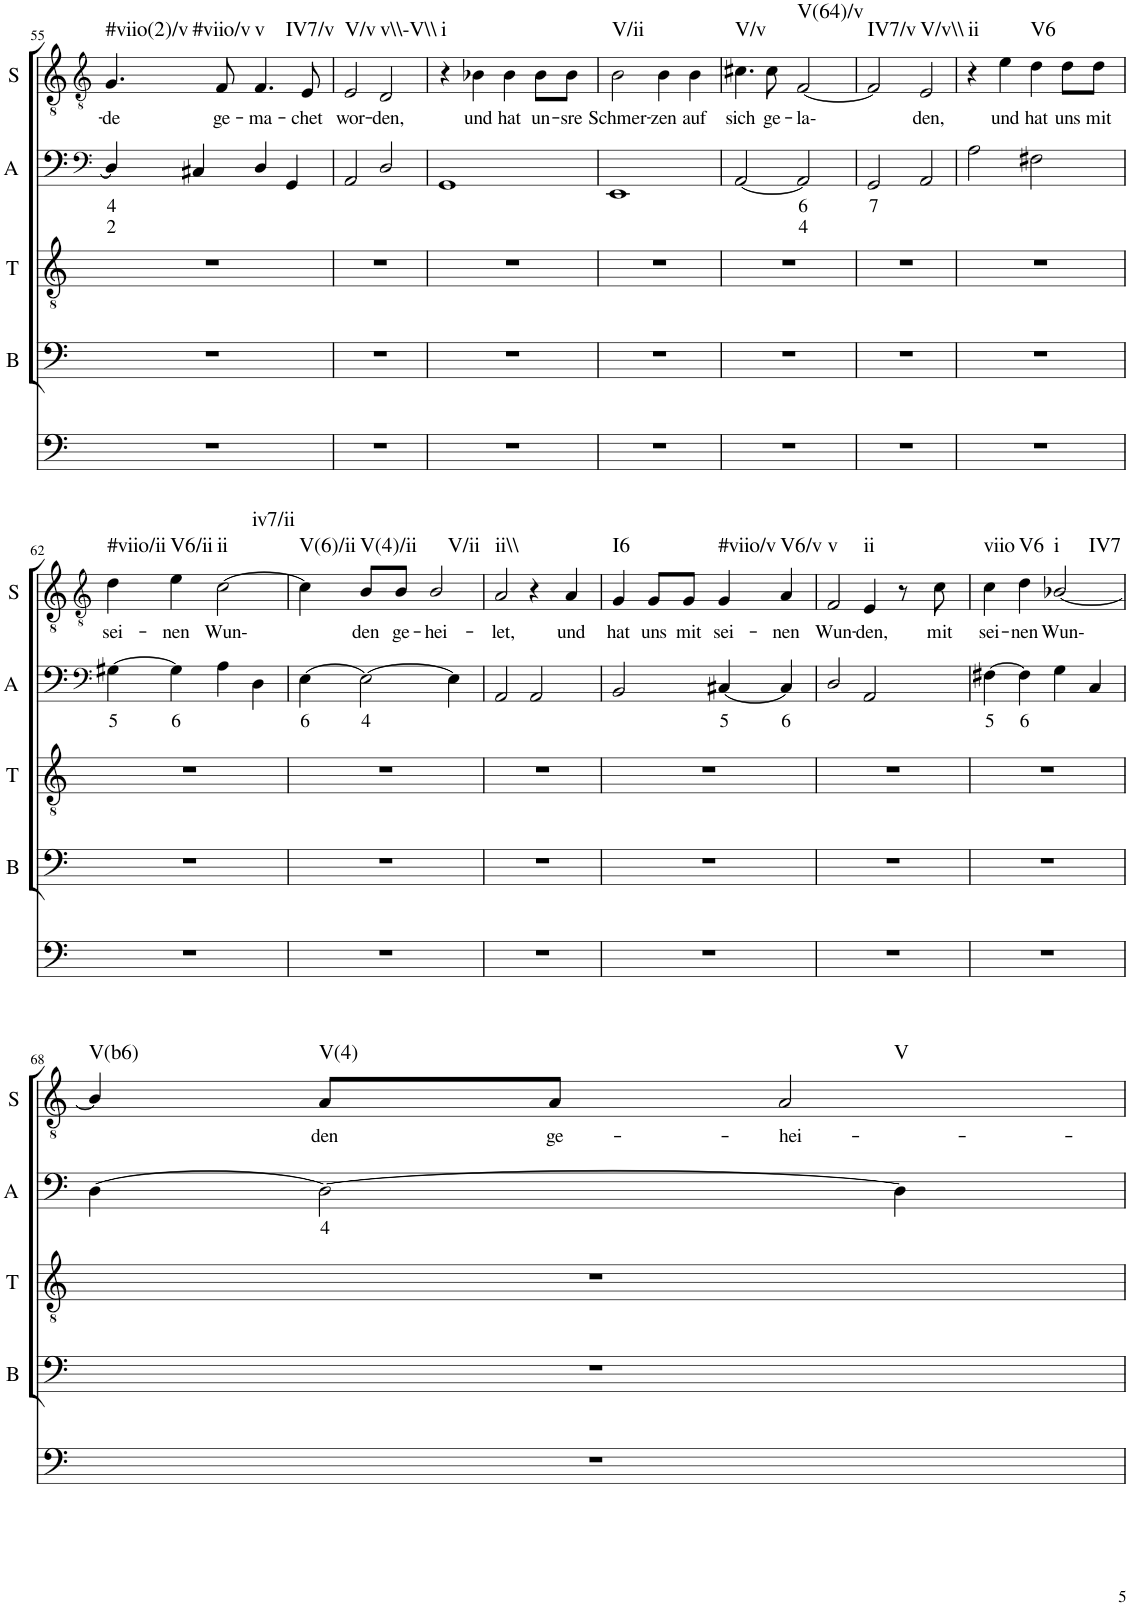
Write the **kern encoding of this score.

**kern	**kern	**kern	**kern	**text	**text	**kern	**text	**harte
*part5	*part4	*part3	*part2	*part2	*part2	*part1	*part1	*part1
*staff5	*staff4	*staff3	*staff2	*staff2	*staff2	*staff1	*staff1	*
*I"Continuo	*I"Bass	*I"Tenor	*I"Alto	*	*	*I"Soprano	*	*
*	*I'B	*I'T	*I'A	*	*	*I'S	*	*
!!LO:PB:g=z
*clefF4	*clefF4	*clefGv2	*clefF4	*	*	*clefGv2	*	*
*k[]	*k[]	*k[]	*k[]	*	*	*k[]	*	*
*	*	*M4/4	*M4/4	*	*	*M4/4	*	*
=55	=55	=55	=55	=55	=55	=55	=55	=55
!	!	!	!	!LO:LY:b	!LO:LY:b	!	!LO:LY:b	!LO:H:n=1:kt=#viio(2)/v
!	!	!	!	!	!	!	!	!LO:H:n=2:kt=#viio/v
1r	1r	1r	4D/]	4	2	4.G/	de	N N
.	.	.	4C#X/	.	.	.	.	.
!	!	!	!	!	!	!	!LO:LY:b	!
.	.	.	.	.	.	8F/	ge-	.
!	!	!	!	!	!	!	!LO:LY:b	!LO:H:n=1:kt=v
!	!	!	!	!	!	!	!	!LO:H:n=2:kt=IV7/v
.	.	.	4D/	.	.	4.F/	ma-	N N
.	.	.	4GG/	.	.	.	.	.
!	!	!	!	!	!	!	!LO:LY:b	!
.	.	.	.	.	.	8E/	chet	.
=56	=56	=56	=56	=56	=56	=56	=56	=56
!	!	!	!	!	!	!	!LO:LY:b	!LO:H:kt=V/v
1r	1r	1r	2AA/	.	.	2E/	wor-	N
!	!	!	!	!	!	!	!LO:LY:b	!LO:H:kt=v\\-V\\
.	.	.	2D/	.	.	2D/	den,	N
=57	=57	=57	=57	=57	=57	=57	=57	=57
!	!	!	!	!	!	!	!	!LO:H:kt=i
1r	1r	1r	1GG	.	.	4r	.	N
!	!	!	!	!	!	!	!LO:LY:b	!
.	.	.	.	.	.	4B-X\	und	.
!	!	!	!	!	!	!	!LO:LY:b	!
.	.	.	.	.	.	4B-\	hat	.
!	!	!	!	!	!	!	!LO:LY:b	!
.	.	.	.	.	.	8B-\L	un-	.
!	!	!	!	!	!	!	!LO:LY:b	!
.	.	.	.	.	.	8B-\J	sre	.
=58	=58	=58	=58	=58	=58	=58	=58	=58
!	!	!	!	!	!	!	!LO:LY:b	!LO:H:kt=V/ii
1r	1r	1r	1EE	.	.	2B\	Schmer-	N
!	!	!	!	!	!	!	!LO:LY:b	!
.	.	.	.	.	.	4B\	zen	.
!	!	!	!	!	!	!	!LO:LY:b	!
.	.	.	.	.	.	4B\	auf	.
=59	=59	=59	=59	=59	=59	=59	=59	=59
!	!	!	!	!	!	!	!LO:LY:b	!LO:H:kt=V/v
1r	1r	1r	[2AA/	.	.	4.c#X\	sich	N
!	!	!	!	!	!	!	!LO:LY:b	!
.	.	.	.	.	.	8c#\	ge-	.
!	!	!	!	!LO:LY:b	!LO:LY:b	!	!LO:LY:b	!LO:H:kt=V(64)/v
.	.	.	2AA/]	6	4	[2F/	la-	N
=60	=60	=60	=60	=60	=60	=60	=60	=60
!	!	!	!	!LO:LY:b	!	!	!	!LO:H:kt=IV7/v
1r	1r	1r	2GG/	7	.	2F/]	.	N
!	!	!	!	!	!	!	!LO:LY:b	!LO:H:kt=V/v\\
.	.	.	2AA/	.	.	2E/	den,	N
=61	=61	=61	=61	=61	=61	=61	=61	=61
!	!	!	!	!	!	!	!	!LO:H:kt=ii
1r	1r	1r	2A\	.	.	4r	.	N
!	!	!	!	!	!	!	!LO:LY:b	!
.	.	.	.	.	.	4e\	und	.
!	!	!	!	!	!	!	!LO:LY:b	!LO:H:kt=V6
.	.	.	2F#X\	.	.	4d\	hat	N
!	!	!	!	!	!	!	!LO:LY:b	!
.	.	.	.	.	.	8d\L	uns	.
!	!	!	!	!	!	!	!LO:LY:b	!
.	.	.	.	.	.	8d\J	mit	.
!!LO:LB:g=z
=62	=62	=62	=62	=62	=62	=62	=62	=62
*	*	*	*clefF4	*	*	*clefGv2	*	*
!	!	!	!	!LO:LY:b	!	!	!LO:LY:b	!LO:H:kt=#viio/ii
1r	1r	1r	[4G#X\	5	.	4d\	sei-	N
!	!	!	!	!LO:LY:b	!	!	!LO:LY:b	!LO:H:kt=V6/ii
.	.	.	4G#\]	6	.	4e\	nen	N
!	!	!	!	!	!	!	!LO:LY:b	!LO:H:n=1:kt=ii
!	!	!	!	!	!	!	!	!LO:H:n=2:kt=iv7/ii
.	.	.	4A\	.	.	[2c\	Wun-	N N
.	.	.	4D\	.	.	.	.	.
=63	=63	=63	=63	=63	=63	=63	=63	=63
!	!	!	!	!LO:LY:b	!	!	!	!LO:H:kt=V(6)/ii
1r	1r	1r	[4E\	6	.	4c\]	.	N
!	!	!	!	!LO:LY:b	!	!	!LO:LY:b	!LO:H:kt=V(4)/ii
.	.	.	2E\_	4	.	8B/L	den	N
!	!	!	!	!	!	!	!LO:LY:b	!
.	.	.	.	.	.	8B/J	ge-	.
!	!	!	!	!	!	!	!LO:LY:b	!LO:H:kt=V/ii
.	.	.	.	.	.	2B/	hei-	N
.	.	.	4E\]	.	.	.	.	.
=64	=64	=64	=64	=64	=64	=64	=64	=64
!	!	!	!	!	!	!	!LO:LY:b	!LO:H:kt=ii\\
1r	1r	1r	2AA/	.	.	2A/	let,	N
.	.	.	2AA/	.	.	4r	.	.
!	!	!	!	!	!	!	!LO:LY:b	!
.	.	.	.	.	.	4A/	und	.
=65	=65	=65	=65	=65	=65	=65	=65	=65
!	!	!	!	!	!	!	!LO:LY:b	!LO:H:kt=I6
1r	1r	1r	2BB/	.	.	4G/	hat	N
!	!	!	!	!	!	!	!LO:LY:b	!
.	.	.	.	.	.	8G/L	uns	.
!	!	!	!	!	!	!	!LO:LY:b	!
.	.	.	.	.	.	8G/J	mit	.
!	!	!	!	!LO:LY:b	!	!	!LO:LY:b	!LO:H:kt=#viio/v
.	.	.	[4C#X/	5	.	4G/	sei-	N
!	!	!	!	!LO:LY:b	!	!	!LO:LY:b	!LO:H:kt=V6/v
.	.	.	4C#/]	6	.	4A/	nen	N
=66	=66	=66	=66	=66	=66	=66	=66	=66
!	!	!	!	!	!	!	!LO:LY:b	!LO:H:kt=v
1r	1r	1r	2D/	.	.	2F/	Wun-	N
!	!	!	!	!	!	!	!LO:LY:b	!LO:H:kt=ii
.	.	.	2AA/	.	.	4E/	den,	N
.	.	.	.	.	.	8r	.	.
!	!	!	!	!	!	!	!LO:LY:b	!
.	.	.	.	.	.	8c\	mit	.
=67	=67	=67	=67	=67	=67	=67	=67	=67
!	!	!	!	!LO:LY:b	!	!	!LO:LY:b	!LO:H:kt=viio
1r	1r	1r	[4F#X\	5	.	4c\	sei-	N
!	!	!	!	!LO:LY:b	!	!	!LO:LY:b	!LO:H:kt=V6
.	.	.	4F#\]	6	.	4d\	nen	N
!	!	!	!	!	!	!	!LO:LY:b	!LO:H:n=1:kt=i
!	!	!	!	!	!	!	!	!LO:H:n=2:kt=IV7
.	.	.	4G\	.	.	[2B-X/	Wun-	N N
.	.	.	4C/	.	.	.	.	.
!!LO:LB:g=z
=68	=68	=68	=68	=68	=68	=68	=68	=68
!	!	!	!	!	!	!	!	!LO:H:kt=V(b6)
1r	1r	1r	[4D\	.	.	4B-/]	.	N
!	!	!	!	!LO:LY:b	!	!	!LO:LY:b	!LO:H:kt=V(4)
.	.	.	2D\_	4	.	8A/L	den	N
!	!	!	!	!	!	!	!LO:LY:b	!
.	.	.	.	.	.	8A/J	ge-	.
!	!	!	!	!	!	!	!LO:LY:b	!LO:H:kt=V
.	.	.	.	.	.	2A/	hei-	N
.	.	.	4D\]	.	.	.	.	.
=	=	=	=	=	=	=	=	=
*-	*-	*-	*-	*-	*-	*-	*-	*-
